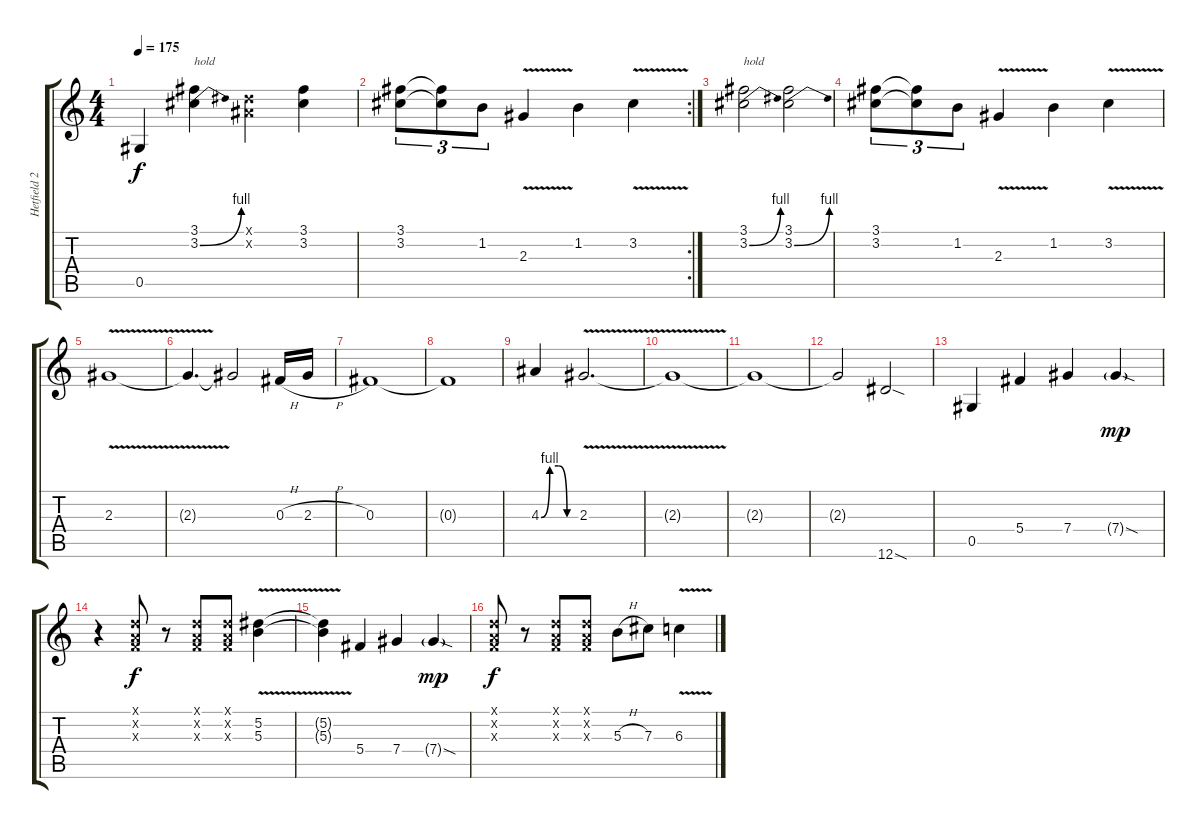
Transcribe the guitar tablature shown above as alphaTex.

\track ("Hetfield 2" "Hetfield 2") {instrument overdrivenguitar}
\staff {score tabs}
\tuning (Eb4 Bb3 Gb3 Db3 Ab2 Eb2) {hide}
\ts (4 4)
\tempo 175
\clef g2
\ks c
0.5.4{dy f} (3.1 3.2{be (bend 0 0 60 4)}).4{txt "hold"} (0.1{x} 0.2{x}).4 (3.1 3.2).4 |
\rc 2
(3.1 3.2).8{tu (3 2)} (3.1{t} 3.2{t}).8{tu (3 2)} 1.2.8{tu (3 2)} 2.3{v}.4 1.2.4 3.2{v}.4 |
(3.1 3.2{be (bend 0 0 60 4)}).2{txt "hold"} (3.1 3.2{be (bend 0 0 60 4)}).2 |
(3.1 3.2).8{tu (3 2)} (3.1{t} 3.2{t}).8{tu (3 2)} 1.2.8{tu (3 2)} 2.3{v}.4 1.2.4 3.2{v}.4 |
2.3{v}.1 |
2.3{t}.4{d} 2.3{t}.2 0.3{h}.16 2.3{h}.16 |
0.3.1 |
0.3{t}.1 |
4.3{be (custom 0 0 15 4 30 4 45 0 60 0)}.4 2.3{v}.2{d} |
2.3{t}.1 |
2.3{t}.1 |
2.3{t}.2 12.6{sod}.2 |
0.5.4 5.4.4 7.4.4 7.4{sod g}.4{dy mp} |
r.4 (-1.1{x} -1.2{x} -1.3{x}).8{dy f} r.8 (-1.1{x} -1.2{x} -1.3{x}).8 (-1.1{x} -1.2{x} -1.3{x}).8 (5.2{v} 5.3{v}).4 |
(5.2{t} 5.3{t}).4 5.4.4 7.4.4 7.4{sod g}.4{dy mp} |
(-1.1{x} -1.2{x} -1.3{x}).8{dy f} r.8 (-1.1{x} -1.2{x} -1.3{x}).8 (-1.1{x} -1.2{x} -1.3{x}).8 5.3{h}.8 7.3.8 6.3{v}.4
